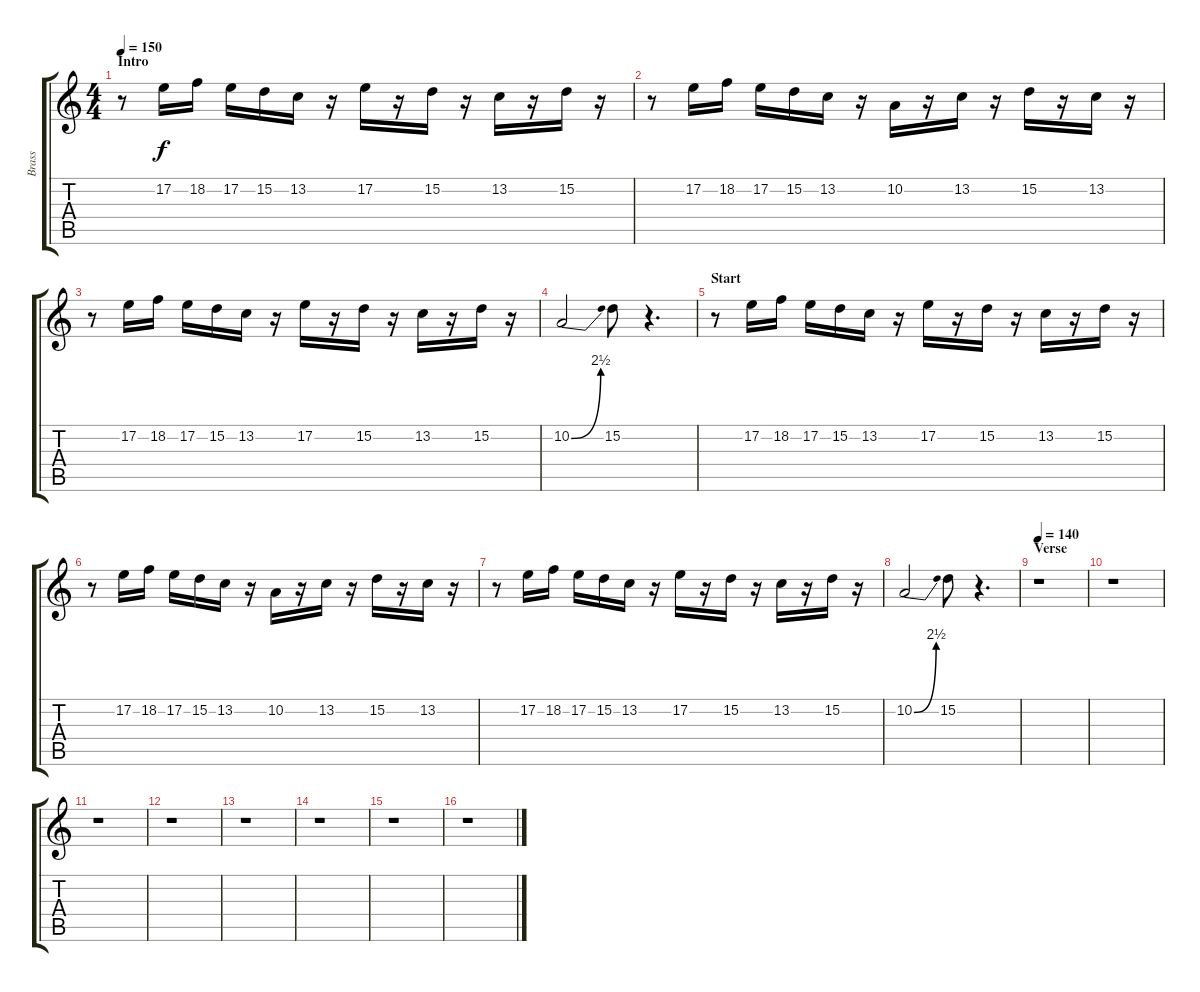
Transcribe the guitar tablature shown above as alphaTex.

\track ("Brass" "Brass") {instrument trumpet}
\staff {score tabs}
\tuning (E4 B3 G3 D3 A2 E2) {hide}
\ts (4 4)
\section ("" "Intro")
\tempo 150
\clef g2
\ks c
r.8{dy f instrument trumpet} 17.2.16 18.2.16 17.2.16 15.2.16 13.2.16 r.16 17.2.16 r.16 15.2.16 r.16 13.2.16 r.16 15.2.16 r.16 |
r.8 17.2.16 18.2.16 17.2.16 15.2.16 13.2.16 r.16 10.2.16 r.16 13.2.16 r.16 15.2.16 r.16 13.2.16 r.16 |
r.8 17.2.16 18.2.16 17.2.16 15.2.16 13.2.16 r.16 17.2.16 r.16 15.2.16 r.16 13.2.16 r.16 15.2.16 r.16 |
10.2{be (bend 0 0 60 10)}.2 15.2.8 r.4{d} |
\section ("" "Start")
r.8 17.2.16 18.2.16 17.2.16 15.2.16 13.2.16 r.16 17.2.16 r.16 15.2.16 r.16 13.2.16 r.16 15.2.16 r.16 |
r.8 17.2.16 18.2.16 17.2.16 15.2.16 13.2.16 r.16 10.2.16 r.16 13.2.16 r.16 15.2.16 r.16 13.2.16 r.16 |
r.8 17.2.16 18.2.16 17.2.16 15.2.16 13.2.16 r.16 17.2.16 r.16 15.2.16 r.16 13.2.16 r.16 15.2.16 r.16 |
10.2{be (bend 0 0 60 10)}.2 15.2.8 r.4{d} |
\section ("" "Verse")
\tempo 140
r.1 |
r.1 |
r.1 |
r.1 |
r.1 |
r.1 |
r.1 |
r.1
